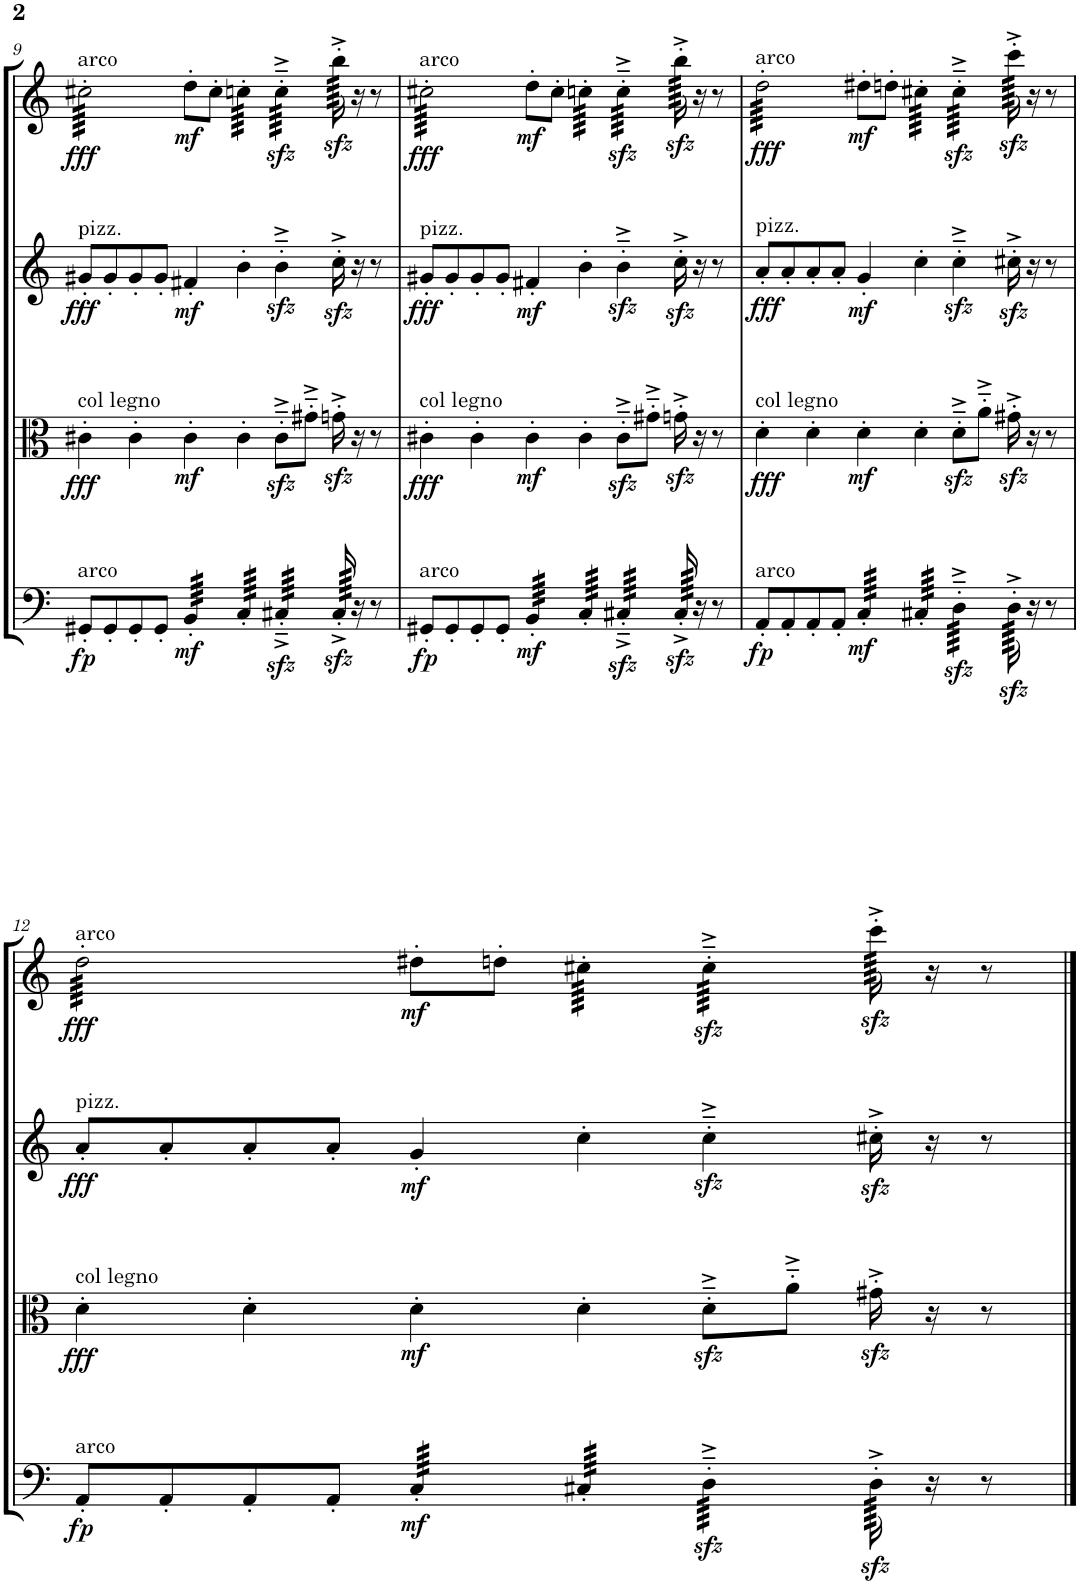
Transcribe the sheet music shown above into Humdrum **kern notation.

**kern	**dynam	**kern	**dynam	**kern	**dynam	**kern	**dynam
*part4	*part4	*part3	*part3	*part2	*part2	*part1	*part1
*staff4	*staff4	*staff3	*staff3	*staff2	*staff2	*staff1	*staff1
*I"Violoncello	*	*I"Viola	*	*I"Violin II	*	*I"Violin I	*
*I'Vc	*	*I'Vla	*	*I'Vln	*	*I'Vln	*
!!LO:PB:g=z
*clefF4	*	*clefC3	*	*clefG2	*	*clefG2	*
*k[]	*	*k[]	*	*k[]	*	*k[]	*
*M6/4	*	*M6/4	*	*M6/4	*	*M6/4	*
=9	=9	=9	=9	=9	=9	=9	=9
!	!	!	!	!	!	!LO:TX:a:t=arco	!
!	!	!	!	!LO:TX:a:t=pizz.	!	!	!
!	!	!LO:TX:a:t=col legno	!	!	!	!	!
!LO:TX:a:t=arco	!	!	!	!	!	!	!
!	!LO:DY:b	!	!LO:DY:b	!	!LO:DY:b	!	!LO:DY:b
*	*	*	*	*	*	*tremolo	*
8GG#X'/L	fp	4c#X'\	fff	8g#X'/L	fff	64cc#X'\LLLL	fff
.	.	.	.	.	.	64cc#X'\	.
.	.	.	.	.	.	64cc#X'\	.
.	.	.	.	.	.	64cc#X'\	.
.	.	.	.	.	.	64cc#X'\	.
.	.	.	.	.	.	64cc#X'\	.
.	.	.	.	.	.	64cc#X'\	.
.	.	.	.	.	.	64cc#X'\	.
8GG#'/	.	.	.	8g#'/	.	64cc#X'\	.
.	.	.	.	.	.	64cc#X'\	.
.	.	.	.	.	.	64cc#X'\	.
.	.	.	.	.	.	64cc#X'\	.
.	.	.	.	.	.	64cc#X'\	.
.	.	.	.	.	.	64cc#X'\	.
.	.	.	.	.	.	64cc#X'\	.
.	.	.	.	.	.	64cc#X'\	.
8GG#'/	.	4c#'\	.	8g#'/	.	64cc#X'\	.
.	.	.	.	.	.	64cc#X'\	.
.	.	.	.	.	.	64cc#X'\	.
.	.	.	.	.	.	64cc#X'\	.
.	.	.	.	.	.	64cc#X'\	.
.	.	.	.	.	.	64cc#X'\	.
.	.	.	.	.	.	64cc#X'\	.
.	.	.	.	.	.	64cc#X'\	.
8GG#'/J	.	.	.	8g#'/J	.	64cc#X'\	.
.	.	.	.	.	.	64cc#X'\	.
.	.	.	.	.	.	64cc#X'\	.
.	.	.	.	.	.	64cc#X'\	.
.	.	.	.	.	.	64cc#X'\	.
.	.	.	.	.	.	64cc#X'\	.
.	.	.	.	.	.	64cc#X'\	.
.	.	.	.	.	.	64cc#X'\JJJJ	.
*	*	*	*	*	*	*Xtremolo	*
!	!LO:DY:b	!	!LO:DY:b	!	!LO:DY:b	!	!LO:DY:b
*tremolo	*	*	*	*	*	*	*
64BB'/LLLL	mf	4c#'\	mf	4f#X'/	mf	8dd'\L	mf
64BB'/	.	.	.	.	.	.	.
64BB'/	.	.	.	.	.	.	.
64BB'/	.	.	.	.	.	.	.
64BB'/	.	.	.	.	.	.	.
64BB'/	.	.	.	.	.	.	.
64BB'/	.	.	.	.	.	.	.
64BB'/	.	.	.	.	.	.	.
64BB'/	.	.	.	.	.	8cc#'\J	.
64BB'/	.	.	.	.	.	.	.
64BB'/	.	.	.	.	.	.	.
64BB'/	.	.	.	.	.	.	.
64BB'/	.	.	.	.	.	.	.
64BB'/	.	.	.	.	.	.	.
64BB'/	.	.	.	.	.	.	.
64BB'/JJJJ	.	.	.	.	.	.	.
*	*	*	*	*	*	*tremolo	*
64C'/LLLL	.	4c#'\	.	4b'\	.	64ccn'\LLLL	.
64C'/	.	.	.	.	.	64ccn'\	.
64C'/	.	.	.	.	.	64ccn'\	.
64C'/	.	.	.	.	.	64ccn'\	.
64C'/	.	.	.	.	.	64ccn'\	.
64C'/	.	.	.	.	.	64ccn'\	.
64C'/	.	.	.	.	.	64ccn'\	.
64C'/	.	.	.	.	.	64ccn'\	.
64C'/	.	.	.	.	.	64ccn'\	.
64C'/	.	.	.	.	.	64ccn'\	.
64C'/	.	.	.	.	.	64ccn'\	.
64C'/	.	.	.	.	.	64ccn'\	.
64C'/	.	.	.	.	.	64ccn'\	.
64C'/	.	.	.	.	.	64ccn'\	.
64C'/	.	.	.	.	.	64ccn'\	.
64C'/JJJJ	.	.	.	.	.	64ccn'\JJJJ	.
64C#Xzz<'~^/LLLL	.	8c#zz<'~^\L	.	4bzz<'~^\	.	64cczz<'~^\LLLL	.
64C#Xzz<'~^/	.	.	.	.	.	64cczz<'~^\	.
64C#Xzz<'~^/	.	.	.	.	.	64cczz<'~^\	.
64C#Xzz<'~^/	.	.	.	.	.	64cczz<'~^\	.
64C#Xzz<'~^/	.	.	.	.	.	64cczz<'~^\	.
64C#Xzz<'~^/	.	.	.	.	.	64cczz<'~^\	.
64C#Xzz<'~^/	.	.	.	.	.	64cczz<'~^\	.
64C#Xzz<'~^/	.	.	.	.	.	64cczz<'~^\	.
64C#Xzz<'~^/	.	8g#X'~^\J	.	.	.	64cczz<'~^\	.
64C#Xzz<'~^/	.	.	.	.	.	64cczz<'~^\	.
64C#Xzz<'~^/	.	.	.	.	.	64cczz<'~^\	.
64C#Xzz<'~^/	.	.	.	.	.	64cczz<'~^\	.
64C#Xzz<'~^/	.	.	.	.	.	64cczz<'~^\	.
64C#Xzz<'~^/	.	.	.	.	.	64cczz<'~^\	.
64C#Xzz<'~^/	.	.	.	.	.	64cczz<'~^\	.
64C#Xzz<'~^/JJJJ	.	.	.	.	.	64cczz<'~^\JJJJ	.
256C#zz<'^/	.	16gnzz<'^\	.	16cczz<'^\	.	256bbzz<'^\	.
256C#zz<'^/	.	.	.	.	.	256bbzz<'^\	.
256C#zz<'^/	.	.	.	.	.	256bbzz<'^\	.
256C#zz<'^/	.	.	.	.	.	256bbzz<'^\	.
256C#zz<'^/	.	.	.	.	.	256bbzz<'^\	.
256C#zz<'^/	.	.	.	.	.	256bbzz<'^\	.
256C#zz<'^/	.	.	.	.	.	256bbzz<'^\	.
256C#zz<'^/	.	.	.	.	.	256bbzz<'^\	.
256C#zz<'^/	.	.	.	.	.	256bbzz<'^\	.
256C#zz<'^/	.	.	.	.	.	256bbzz<'^\	.
256C#zz<'^/	.	.	.	.	.	256bbzz<'^\	.
256C#zz<'^/	.	.	.	.	.	256bbzz<'^\	.
256C#zz<'^/	.	.	.	.	.	256bbzz<'^\	.
256C#zz<'^/	.	.	.	.	.	256bbzz<'^\	.
256C#zz<'^/	.	.	.	.	.	256bbzz<'^\	.
256C#zz<'^/	.	.	.	.	.	256bbzz<'^\	.
*Xtremolo	*	*	*	*	*	*	*
16r	.	16r	.	16r	.	16r	.
8r	.	8r	.	8r	.	8r	.
=10	=10	=10	=10	=10	=10	=10	=10
!	!	!	!	!	!	!LO:TX:a:t=arco	!
!	!	!	!	!LO:TX:a:t=pizz.	!	!	!
!	!	!LO:TX:a:t=col legno	!	!	!	!	!
!LO:TX:a:t=arco	!	!	!	!	!	!	!
!	!LO:DY:b	!	!LO:DY:b	!	!LO:DY:b	!	!LO:DY:b
8GG#X'/L	fp	4c#X'\	fff	8g#X'/L	fff	64cc#X'\LLLL	fff
.	.	.	.	.	.	64cc#X'\	.
.	.	.	.	.	.	64cc#X'\	.
.	.	.	.	.	.	64cc#X'\	.
.	.	.	.	.	.	64cc#X'\	.
.	.	.	.	.	.	64cc#X'\	.
.	.	.	.	.	.	64cc#X'\	.
.	.	.	.	.	.	64cc#X'\	.
8GG#'/	.	.	.	8g#'/	.	64cc#X'\	.
.	.	.	.	.	.	64cc#X'\	.
.	.	.	.	.	.	64cc#X'\	.
.	.	.	.	.	.	64cc#X'\	.
.	.	.	.	.	.	64cc#X'\	.
.	.	.	.	.	.	64cc#X'\	.
.	.	.	.	.	.	64cc#X'\	.
.	.	.	.	.	.	64cc#X'\	.
8GG#'/	.	4c#'\	.	8g#'/	.	64cc#X'\	.
.	.	.	.	.	.	64cc#X'\	.
.	.	.	.	.	.	64cc#X'\	.
.	.	.	.	.	.	64cc#X'\	.
.	.	.	.	.	.	64cc#X'\	.
.	.	.	.	.	.	64cc#X'\	.
.	.	.	.	.	.	64cc#X'\	.
.	.	.	.	.	.	64cc#X'\	.
8GG#'/J	.	.	.	8g#'/J	.	64cc#X'\	.
.	.	.	.	.	.	64cc#X'\	.
.	.	.	.	.	.	64cc#X'\	.
.	.	.	.	.	.	64cc#X'\	.
.	.	.	.	.	.	64cc#X'\	.
.	.	.	.	.	.	64cc#X'\	.
.	.	.	.	.	.	64cc#X'\	.
.	.	.	.	.	.	64cc#X'\JJJJ	.
*	*	*	*	*	*	*Xtremolo	*
!	!LO:DY:b	!	!LO:DY:b	!	!LO:DY:b	!	!LO:DY:b
*tremolo	*	*	*	*	*	*	*
64BB'/LLLL	mf	4c#'\	mf	4f#X'/	mf	8dd'\L	mf
64BB'/	.	.	.	.	.	.	.
64BB'/	.	.	.	.	.	.	.
64BB'/	.	.	.	.	.	.	.
64BB'/	.	.	.	.	.	.	.
64BB'/	.	.	.	.	.	.	.
64BB'/	.	.	.	.	.	.	.
64BB'/	.	.	.	.	.	.	.
64BB'/	.	.	.	.	.	8cc#'\J	.
64BB'/	.	.	.	.	.	.	.
64BB'/	.	.	.	.	.	.	.
64BB'/	.	.	.	.	.	.	.
64BB'/	.	.	.	.	.	.	.
64BB'/	.	.	.	.	.	.	.
64BB'/	.	.	.	.	.	.	.
64BB'/JJJJ	.	.	.	.	.	.	.
*	*	*	*	*	*	*tremolo	*
64C'/LLLL	.	4c#'\	.	4b'\	.	64ccn'\LLLL	.
64C'/	.	.	.	.	.	64ccn'\	.
64C'/	.	.	.	.	.	64ccn'\	.
64C'/	.	.	.	.	.	64ccn'\	.
64C'/	.	.	.	.	.	64ccn'\	.
64C'/	.	.	.	.	.	64ccn'\	.
64C'/	.	.	.	.	.	64ccn'\	.
64C'/	.	.	.	.	.	64ccn'\	.
64C'/	.	.	.	.	.	64ccn'\	.
64C'/	.	.	.	.	.	64ccn'\	.
64C'/	.	.	.	.	.	64ccn'\	.
64C'/	.	.	.	.	.	64ccn'\	.
64C'/	.	.	.	.	.	64ccn'\	.
64C'/	.	.	.	.	.	64ccn'\	.
64C'/	.	.	.	.	.	64ccn'\	.
64C'/JJJJ	.	.	.	.	.	64ccn'\JJJJ	.
64C#Xzz<'~^/LLLL	.	8c#zz<'~^\L	.	4bzz<'~^\	.	64cczz<'~^\LLLL	.
64C#Xzz<'~^/	.	.	.	.	.	64cczz<'~^\	.
64C#Xzz<'~^/	.	.	.	.	.	64cczz<'~^\	.
64C#Xzz<'~^/	.	.	.	.	.	64cczz<'~^\	.
64C#Xzz<'~^/	.	.	.	.	.	64cczz<'~^\	.
64C#Xzz<'~^/	.	.	.	.	.	64cczz<'~^\	.
64C#Xzz<'~^/	.	.	.	.	.	64cczz<'~^\	.
64C#Xzz<'~^/	.	.	.	.	.	64cczz<'~^\	.
64C#Xzz<'~^/	.	8g#X'~^\J	.	.	.	64cczz<'~^\	.
64C#Xzz<'~^/	.	.	.	.	.	64cczz<'~^\	.
64C#Xzz<'~^/	.	.	.	.	.	64cczz<'~^\	.
64C#Xzz<'~^/	.	.	.	.	.	64cczz<'~^\	.
64C#Xzz<'~^/	.	.	.	.	.	64cczz<'~^\	.
64C#Xzz<'~^/	.	.	.	.	.	64cczz<'~^\	.
64C#Xzz<'~^/	.	.	.	.	.	64cczz<'~^\	.
64C#Xzz<'~^/JJJJ	.	.	.	.	.	64cczz<'~^\JJJJ	.
256C#zz<'^/	.	16gnzz<'^\	.	16cczz<'^\	.	256bbzz<'^\	.
256C#zz<'^/	.	.	.	.	.	256bbzz<'^\	.
256C#zz<'^/	.	.	.	.	.	256bbzz<'^\	.
256C#zz<'^/	.	.	.	.	.	256bbzz<'^\	.
256C#zz<'^/	.	.	.	.	.	256bbzz<'^\	.
256C#zz<'^/	.	.	.	.	.	256bbzz<'^\	.
256C#zz<'^/	.	.	.	.	.	256bbzz<'^\	.
256C#zz<'^/	.	.	.	.	.	256bbzz<'^\	.
256C#zz<'^/	.	.	.	.	.	256bbzz<'^\	.
256C#zz<'^/	.	.	.	.	.	256bbzz<'^\	.
256C#zz<'^/	.	.	.	.	.	256bbzz<'^\	.
256C#zz<'^/	.	.	.	.	.	256bbzz<'^\	.
256C#zz<'^/	.	.	.	.	.	256bbzz<'^\	.
256C#zz<'^/	.	.	.	.	.	256bbzz<'^\	.
256C#zz<'^/	.	.	.	.	.	256bbzz<'^\	.
256C#zz<'^/	.	.	.	.	.	256bbzz<'^\	.
*Xtremolo	*	*	*	*	*	*	*
16r	.	16r	.	16r	.	16r	.
8r	.	8r	.	8r	.	8r	.
=11	=11	=11	=11	=11	=11	=11	=11
!	!	!	!	!	!	!LO:TX:a:t=arco	!
!	!	!	!	!LO:TX:a:t=pizz.	!	!	!
!	!	!LO:TX:a:t=col legno	!	!	!	!	!
!LO:TX:a:t=arco	!	!	!	!	!	!	!
!	!LO:DY:b	!	!LO:DY:b	!	!LO:DY:b	!	!LO:DY:b
8AA'/L	fp	4d'\	fff	8a'/L	fff	64dd'\LLLL	fff
.	.	.	.	.	.	64dd'\	.
.	.	.	.	.	.	64dd'\	.
.	.	.	.	.	.	64dd'\	.
.	.	.	.	.	.	64dd'\	.
.	.	.	.	.	.	64dd'\	.
.	.	.	.	.	.	64dd'\	.
.	.	.	.	.	.	64dd'\	.
8AA'/	.	.	.	8a'/	.	64dd'\	.
.	.	.	.	.	.	64dd'\	.
.	.	.	.	.	.	64dd'\	.
.	.	.	.	.	.	64dd'\	.
.	.	.	.	.	.	64dd'\	.
.	.	.	.	.	.	64dd'\	.
.	.	.	.	.	.	64dd'\	.
.	.	.	.	.	.	64dd'\	.
8AA'/	.	4d'\	.	8a'/	.	64dd'\	.
.	.	.	.	.	.	64dd'\	.
.	.	.	.	.	.	64dd'\	.
.	.	.	.	.	.	64dd'\	.
.	.	.	.	.	.	64dd'\	.
.	.	.	.	.	.	64dd'\	.
.	.	.	.	.	.	64dd'\	.
.	.	.	.	.	.	64dd'\	.
8AA'/J	.	.	.	8a'/J	.	64dd'\	.
.	.	.	.	.	.	64dd'\	.
.	.	.	.	.	.	64dd'\	.
.	.	.	.	.	.	64dd'\	.
.	.	.	.	.	.	64dd'\	.
.	.	.	.	.	.	64dd'\	.
.	.	.	.	.	.	64dd'\	.
.	.	.	.	.	.	64dd'\JJJJ	.
*	*	*	*	*	*	*Xtremolo	*
!	!LO:DY:b	!	!LO:DY:b	!	!LO:DY:b	!	!LO:DY:b
*tremolo	*	*	*	*	*	*	*
64C'/LLLL	mf	4d'\	mf	4g'/	mf	8dd#X'\L	mf
64C'/	.	.	.	.	.	.	.
64C'/	.	.	.	.	.	.	.
64C'/	.	.	.	.	.	.	.
64C'/	.	.	.	.	.	.	.
64C'/	.	.	.	.	.	.	.
64C'/	.	.	.	.	.	.	.
64C'/	.	.	.	.	.	.	.
64C'/	.	.	.	.	.	8ddn'\J	.
64C'/	.	.	.	.	.	.	.
64C'/	.	.	.	.	.	.	.
64C'/	.	.	.	.	.	.	.
64C'/	.	.	.	.	.	.	.
64C'/	.	.	.	.	.	.	.
64C'/	.	.	.	.	.	.	.
64C'/JJJJ	.	.	.	.	.	.	.
*	*	*	*	*	*	*tremolo	*
64C#X'/LLLL	.	4d'\	.	4cc'\	.	64cc#X'\LLLL	.
64C#X'/	.	.	.	.	.	64cc#X'\	.
64C#X'/	.	.	.	.	.	64cc#X'\	.
64C#X'/	.	.	.	.	.	64cc#X'\	.
64C#X'/	.	.	.	.	.	64cc#X'\	.
64C#X'/	.	.	.	.	.	64cc#X'\	.
64C#X'/	.	.	.	.	.	64cc#X'\	.
64C#X'/	.	.	.	.	.	64cc#X'\	.
64C#X'/	.	.	.	.	.	64cc#X'\	.
64C#X'/	.	.	.	.	.	64cc#X'\	.
64C#X'/	.	.	.	.	.	64cc#X'\	.
64C#X'/	.	.	.	.	.	64cc#X'\	.
64C#X'/	.	.	.	.	.	64cc#X'\	.
64C#X'/	.	.	.	.	.	64cc#X'\	.
64C#X'/	.	.	.	.	.	64cc#X'\	.
64C#X'/JJJJ	.	.	.	.	.	64cc#X'\JJJJ	.
64Dzz<'~^\LLLL	.	8dzz<'~^\L	.	4cczz<'~^\	.	64cc#zz<'~^\LLLL	.
64Dzz<'~^\	.	.	.	.	.	64cc#zz<'~^\	.
64Dzz<'~^\	.	.	.	.	.	64cc#zz<'~^\	.
64Dzz<'~^\	.	.	.	.	.	64cc#zz<'~^\	.
64Dzz<'~^\	.	.	.	.	.	64cc#zz<'~^\	.
64Dzz<'~^\	.	.	.	.	.	64cc#zz<'~^\	.
64Dzz<'~^\	.	.	.	.	.	64cc#zz<'~^\	.
64Dzz<'~^\	.	.	.	.	.	64cc#zz<'~^\	.
64Dzz<'~^\	.	8a'~^\J	.	.	.	64cc#zz<'~^\	.
64Dzz<'~^\	.	.	.	.	.	64cc#zz<'~^\	.
64Dzz<'~^\	.	.	.	.	.	64cc#zz<'~^\	.
64Dzz<'~^\	.	.	.	.	.	64cc#zz<'~^\	.
64Dzz<'~^\	.	.	.	.	.	64cc#zz<'~^\	.
64Dzz<'~^\	.	.	.	.	.	64cc#zz<'~^\	.
64Dzz<'~^\	.	.	.	.	.	64cc#zz<'~^\	.
64Dzz<'~^\JJJJ	.	.	.	.	.	64cc#zz<'~^\JJJJ	.
256Dzz<'^\	.	16g#Xzz<'^\	.	16cc#Xzz<'^\	.	256ccczz<'^\	.
256Dzz<'^\	.	.	.	.	.	256ccczz<'^\	.
256Dzz<'^\	.	.	.	.	.	256ccczz<'^\	.
256Dzz<'^\	.	.	.	.	.	256ccczz<'^\	.
256Dzz<'^\	.	.	.	.	.	256ccczz<'^\	.
256Dzz<'^\	.	.	.	.	.	256ccczz<'^\	.
256Dzz<'^\	.	.	.	.	.	256ccczz<'^\	.
256Dzz<'^\	.	.	.	.	.	256ccczz<'^\	.
256Dzz<'^\	.	.	.	.	.	256ccczz<'^\	.
256Dzz<'^\	.	.	.	.	.	256ccczz<'^\	.
256Dzz<'^\	.	.	.	.	.	256ccczz<'^\	.
256Dzz<'^\	.	.	.	.	.	256ccczz<'^\	.
256Dzz<'^\	.	.	.	.	.	256ccczz<'^\	.
256Dzz<'^\	.	.	.	.	.	256ccczz<'^\	.
256Dzz<'^\	.	.	.	.	.	256ccczz<'^\	.
256Dzz<'^\	.	.	.	.	.	256ccczz<'^\	.
*Xtremolo	*	*	*	*	*	*	*
16r	.	16r	.	16r	.	16r	.
8r	.	8r	.	8r	.	8r	.
!!LO:LB:g=z
=12	=12	=12	=12	=12	=12	=12	=12
!	!	!	!	!	!	!LO:TX:a:t=arco	!
!	!	!	!	!LO:TX:a:t=pizz.	!	!	!
!	!	!LO:TX:a:t=col legno	!	!	!	!	!
!LO:TX:a:t=arco	!	!	!	!	!	!	!
!	!LO:DY:b	!	!LO:DY:b	!	!LO:DY:b	!	!LO:DY:b
8AA'/L	fp	4d'\	fff	8a'/L	fff	64dd'\LLLL	fff
.	.	.	.	.	.	64dd'\	.
.	.	.	.	.	.	64dd'\	.
.	.	.	.	.	.	64dd'\	.
.	.	.	.	.	.	64dd'\	.
.	.	.	.	.	.	64dd'\	.
.	.	.	.	.	.	64dd'\	.
.	.	.	.	.	.	64dd'\	.
8AA'/	.	.	.	8a'/	.	64dd'\	.
.	.	.	.	.	.	64dd'\	.
.	.	.	.	.	.	64dd'\	.
.	.	.	.	.	.	64dd'\	.
.	.	.	.	.	.	64dd'\	.
.	.	.	.	.	.	64dd'\	.
.	.	.	.	.	.	64dd'\	.
.	.	.	.	.	.	64dd'\	.
8AA'/	.	4d'\	.	8a'/	.	64dd'\	.
.	.	.	.	.	.	64dd'\	.
.	.	.	.	.	.	64dd'\	.
.	.	.	.	.	.	64dd'\	.
.	.	.	.	.	.	64dd'\	.
.	.	.	.	.	.	64dd'\	.
.	.	.	.	.	.	64dd'\	.
.	.	.	.	.	.	64dd'\	.
8AA'/J	.	.	.	8a'/J	.	64dd'\	.
.	.	.	.	.	.	64dd'\	.
.	.	.	.	.	.	64dd'\	.
.	.	.	.	.	.	64dd'\	.
.	.	.	.	.	.	64dd'\	.
.	.	.	.	.	.	64dd'\	.
.	.	.	.	.	.	64dd'\	.
.	.	.	.	.	.	64dd'\JJJJ	.
*	*	*	*	*	*	*Xtremolo	*
!	!LO:DY:b	!	!LO:DY:b	!	!LO:DY:b	!	!LO:DY:b
*tremolo	*	*	*	*	*	*	*
64C'/LLLL	mf	4d'\	mf	4g'/	mf	8dd#X'\L	mf
64C'/	.	.	.	.	.	.	.
64C'/	.	.	.	.	.	.	.
64C'/	.	.	.	.	.	.	.
64C'/	.	.	.	.	.	.	.
64C'/	.	.	.	.	.	.	.
64C'/	.	.	.	.	.	.	.
64C'/	.	.	.	.	.	.	.
64C'/	.	.	.	.	.	8ddn'\J	.
64C'/	.	.	.	.	.	.	.
64C'/	.	.	.	.	.	.	.
64C'/	.	.	.	.	.	.	.
64C'/	.	.	.	.	.	.	.
64C'/	.	.	.	.	.	.	.
64C'/	.	.	.	.	.	.	.
64C'/JJJJ	.	.	.	.	.	.	.
*	*	*	*	*	*	*tremolo	*
64C#X'/LLLL	.	4d'\	.	4cc'\	.	64cc#X'\LLLL	.
64C#X'/	.	.	.	.	.	64cc#X'\	.
64C#X'/	.	.	.	.	.	64cc#X'\	.
64C#X'/	.	.	.	.	.	64cc#X'\	.
64C#X'/	.	.	.	.	.	64cc#X'\	.
64C#X'/	.	.	.	.	.	64cc#X'\	.
64C#X'/	.	.	.	.	.	64cc#X'\	.
64C#X'/	.	.	.	.	.	64cc#X'\	.
64C#X'/	.	.	.	.	.	64cc#X'\	.
64C#X'/	.	.	.	.	.	64cc#X'\	.
64C#X'/	.	.	.	.	.	64cc#X'\	.
64C#X'/	.	.	.	.	.	64cc#X'\	.
64C#X'/	.	.	.	.	.	64cc#X'\	.
64C#X'/	.	.	.	.	.	64cc#X'\	.
64C#X'/	.	.	.	.	.	64cc#X'\	.
64C#X'/JJJJ	.	.	.	.	.	64cc#X'\JJJJ	.
64Dzz<'~^\LLLL	.	8dzz<'~^\L	.	4cczz<'~^\	.	64cc#zz<'~^\LLLL	.
64Dzz<'~^\	.	.	.	.	.	64cc#zz<'~^\	.
64Dzz<'~^\	.	.	.	.	.	64cc#zz<'~^\	.
64Dzz<'~^\	.	.	.	.	.	64cc#zz<'~^\	.
64Dzz<'~^\	.	.	.	.	.	64cc#zz<'~^\	.
64Dzz<'~^\	.	.	.	.	.	64cc#zz<'~^\	.
64Dzz<'~^\	.	.	.	.	.	64cc#zz<'~^\	.
64Dzz<'~^\	.	.	.	.	.	64cc#zz<'~^\	.
64Dzz<'~^\	.	8a'~^\J	.	.	.	64cc#zz<'~^\	.
64Dzz<'~^\	.	.	.	.	.	64cc#zz<'~^\	.
64Dzz<'~^\	.	.	.	.	.	64cc#zz<'~^\	.
64Dzz<'~^\	.	.	.	.	.	64cc#zz<'~^\	.
64Dzz<'~^\	.	.	.	.	.	64cc#zz<'~^\	.
64Dzz<'~^\	.	.	.	.	.	64cc#zz<'~^\	.
64Dzz<'~^\	.	.	.	.	.	64cc#zz<'~^\	.
64Dzz<'~^\JJJJ	.	.	.	.	.	64cc#zz<'~^\JJJJ	.
256Dzz<'^\	.	16g#Xzz<'^\	.	16cc#Xzz<'^\	.	256ccczz<'^\	.
256Dzz<'^\	.	.	.	.	.	256ccczz<'^\	.
256Dzz<'^\	.	.	.	.	.	256ccczz<'^\	.
256Dzz<'^\	.	.	.	.	.	256ccczz<'^\	.
256Dzz<'^\	.	.	.	.	.	256ccczz<'^\	.
256Dzz<'^\	.	.	.	.	.	256ccczz<'^\	.
256Dzz<'^\	.	.	.	.	.	256ccczz<'^\	.
256Dzz<'^\	.	.	.	.	.	256ccczz<'^\	.
256Dzz<'^\	.	.	.	.	.	256ccczz<'^\	.
256Dzz<'^\	.	.	.	.	.	256ccczz<'^\	.
256Dzz<'^\	.	.	.	.	.	256ccczz<'^\	.
256Dzz<'^\	.	.	.	.	.	256ccczz<'^\	.
256Dzz<'^\	.	.	.	.	.	256ccczz<'^\	.
256Dzz<'^\	.	.	.	.	.	256ccczz<'^\	.
256Dzz<'^\	.	.	.	.	.	256ccczz<'^\	.
256Dzz<'^\	.	.	.	.	.	256ccczz<'^\	.
*	*	*	*	*	*	*Xtremolo	*
*Xtremolo	*	*	*	*	*	*	*
16r	.	16r	.	16r	.	16r	.
8r	.	8r	.	8r	.	8r	.
==	==	==	==	==	==	==	==
*-	*-	*-	*-	*-	*-	*-	*-
